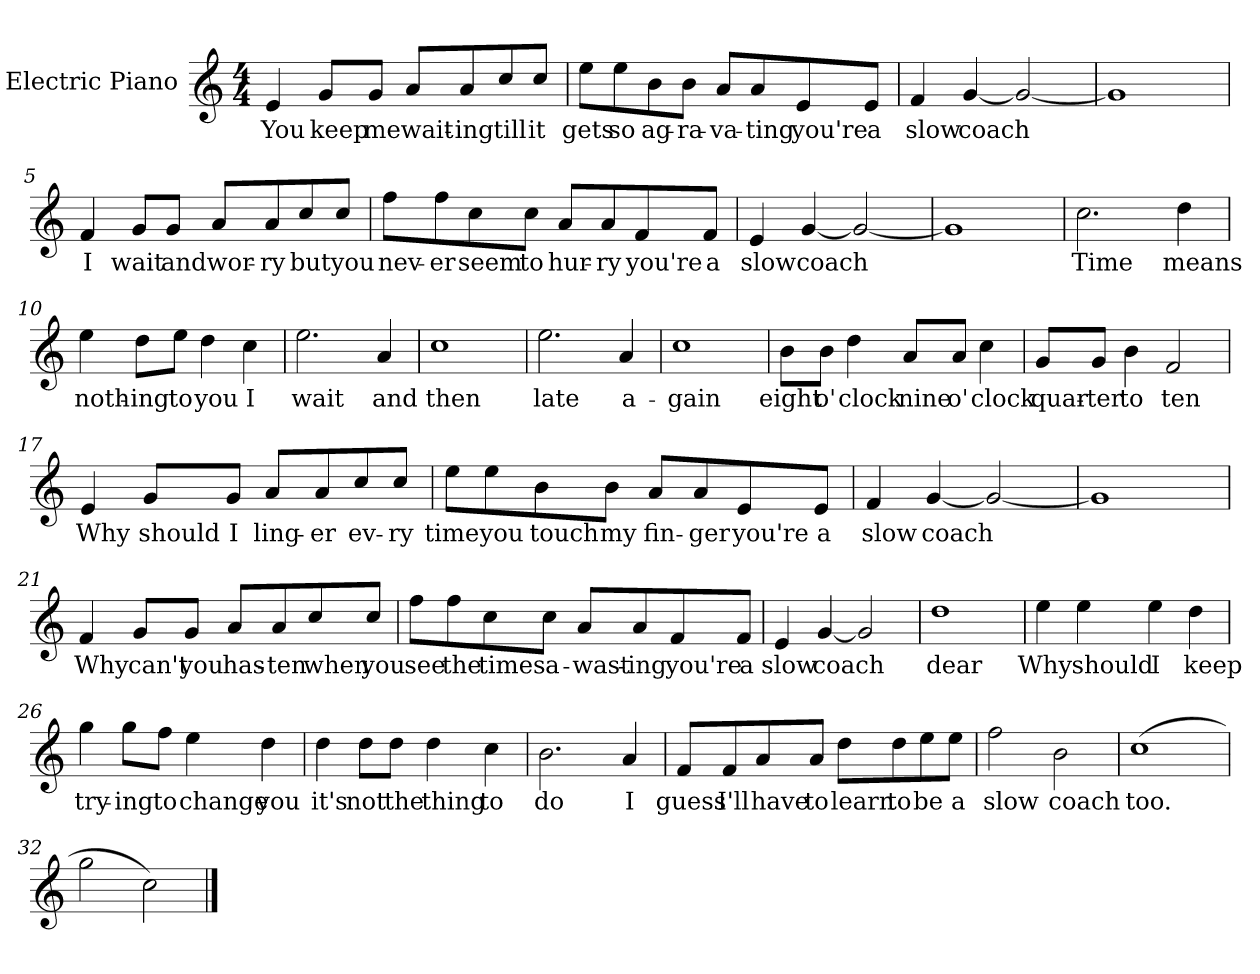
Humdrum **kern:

**kern	**text
*part1	*part1
*staff1	*staff1
*I"Electric Piano	*
*I'E.Pno	*
*clefG2	*
*k[]	*
*C:	*
*M4/4	*
=1	=1
4e/	You
8g/L	keep
8g/J	me
8a/L	wait-
8a/	-ing
8cc/	till
8cc/J	it
=2	=2
8ee\L	gets
8ee\	so
8b\	ag-
8b\J	-ra-
8a/L	-va-
8a/	-ting
8e/	you're
8e/J	a
=3	=3
4f/	slow
[4g/	coach
2g/_	.
=4	=4
1g]	.
!!LO:LB:g=z
=5	=5
4f/	I
8g/L	wait
8g/J	and
8a/L	wor-
8a/	-ry
8cc/	but
8cc/J	you
=6	=6
8ff\L	nev-
8ff\	-er
8cc\	seem
8cc\J	to
8a/L	hur-
8a/	-ry
8f/	you're
8f/J	a
=7	=7
4e/	slow
[4g/	coach
2g/_	.
=8	=8
1g]	.
!!LO:LB:g=z
=9	=9
2.cc\	Time
4dd\	means
=10	=10
4ee\	-noth-
8dd\L	-ing
8ee\J	to
4dd\	you
4cc\	I
=11	=11
2.ee\	wait
4a/	and
=12	=12
1cc	then
!!LO:LB:g=z
=13	=13
2.ee\	late
4a/	a-
=14	=14
1cc	-gain
=15	=15
8b\L	eight
8b\J	-o'
4dd\	clock
8a/L	nine
8a/J	-o'
4cc\	clock
=16	=16
8g/L	quar-
8g/J	-ter
4b\	to
2f/	ten
!!LO:LB:g=z
=17	=17
4e/	Why
8g/L	should
8g/J	I
8a/L	ling-
8a/	-er
8cc/	ev-
8cc/J	-ry
=18	=18
8ee\L	time
8ee\	you
8b\	touch
8b\J	my
8a/L	fin-
8a/	-ger
8e/	you're
8e/J	a
=19	=19
4f/	slow
[4g/	coach
2g/_	.
=20	=20
1g]	.
!!LO:LB:g=z
=21	=21
4f/	Why
8g/L	can't
8g/J	you
8a/L	has-
8a/	-ten
8cc/	when
8cc/J	you
=22	=22
8ff\L	see
8ff\	the
8cc\	times
8cc\J	a-
8a/L	-wast-
8a/	-ing
8f/	you're
8f/J	a
=23	=23
4e/	slow
[4g/	coach
2g/]	.
=24	=24
1dd	dear
!!LO:LB:g=z
=25	=25
4ee\	Why
4ee\	should
4ee\	I
4dd\	keep
=26	=26
4gg\	try-
8gg\L	ing
8ff\J	to
4ee\	change
4dd\	you
=27	=27
4dd\	it's
8dd\L	not
8dd\J	the
4dd\	thing
4cc\	to
=28	=28
2.b\	do
4a/	I
!!LO:LB:g=z
=29	=29
8f/L	guess
8f/	I'll
8a/	have
8a/J	to
8dd\L	learn
8dd\	to
8ee\	be
8ee\J	a
=30	=30
2ff\	slow
2b\	coach
=31	=31
(1cc	too.
=32	=32
2gg\	.
2cc\)	.
==	==
*-	*-
